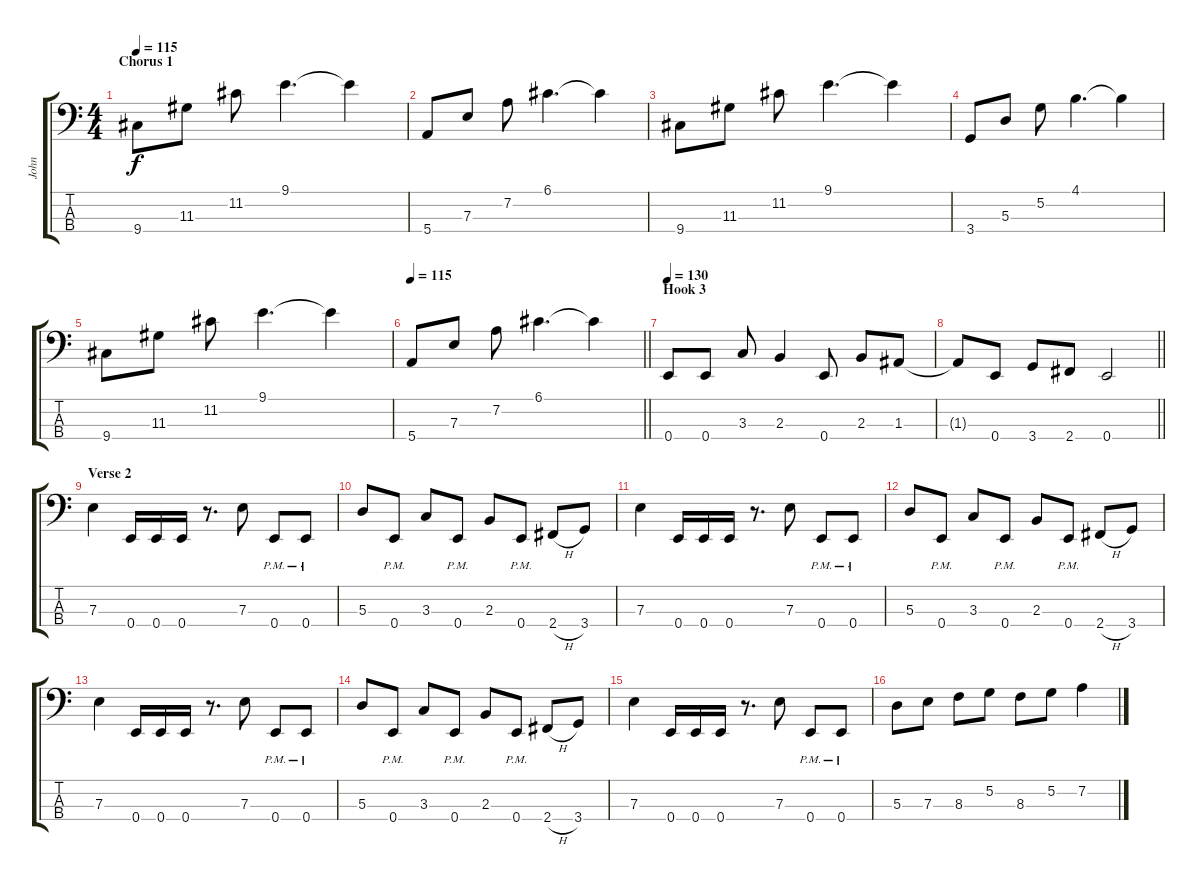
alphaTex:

\track ("John" "John") {instrument electricbassfinger}
\staff {score tabs}
\tuning (G2 D2 A1 E1) {hide}
\ts (4 4)
\section ("" "Chorus 1")
\tempo 115
\clef f4
\ks c
9.4.8{dy f} 11.3.8 11.2.8 9.1.4{d} 9.1{t}.4 |
5.4.8 7.3.8 7.2.8 6.1.4{d} 6.1{t}.4 |
9.4.8 11.3.8 11.2.8 9.1.4{d} 9.1{t}.4 |
3.4.8 5.3.8 5.2.8 4.1.4{d} 4.1{t}.4 |
9.4.8 11.3.8 11.2.8 9.1.4{d} 9.1{t}.4 |
\tempo 130
\tempo 115
\barLineRight lightlight
5.4.8 7.3.8 7.2.8 6.1.4{d} 6.1{t}.4 |
\section ("" "Hook 3")
\tempo 130
0.4.8 0.4.8 3.3.8 2.3.4 0.4.8 2.3.8 1.3.8 |
\barLineRight lightlight
1.3{t}.8 0.4.8 3.4.8 2.4.8 0.4.2 |
\section ("" "Verse 2")
7.3.4 0.4.16 0.4.16 0.4.16 r.8{d} 7.3.8 0.4{pm}.8 0.4{pm}.8 |
5.3.8 0.4{pm}.8 3.3.8 0.4{pm}.8 2.3.8 0.4{pm}.8 2.4{h}.8 3.4.8 |
7.3.4 0.4.16 0.4.16 0.4.16 r.8{d} 7.3.8 0.4{pm}.8 0.4{pm}.8 |
5.3.8 0.4{pm}.8 3.3.8 0.4{pm}.8 2.3.8 0.4{pm}.8 2.4{h}.8 3.4.8 |
7.3.4 0.4.16 0.4.16 0.4.16 r.8{d} 7.3.8 0.4{pm}.8 0.4{pm}.8 |
5.3.8 0.4{pm}.8 3.3.8 0.4{pm}.8 2.3.8 0.4{pm}.8 2.4{h}.8 3.4.8 |
7.3.4 0.4.16 0.4.16 0.4.16 r.8{d} 7.3.8 0.4{pm}.8 0.4{pm}.8 |
5.3.8 7.3.8 8.3.8 5.2.8 8.3.8 5.2.8 7.2.4
